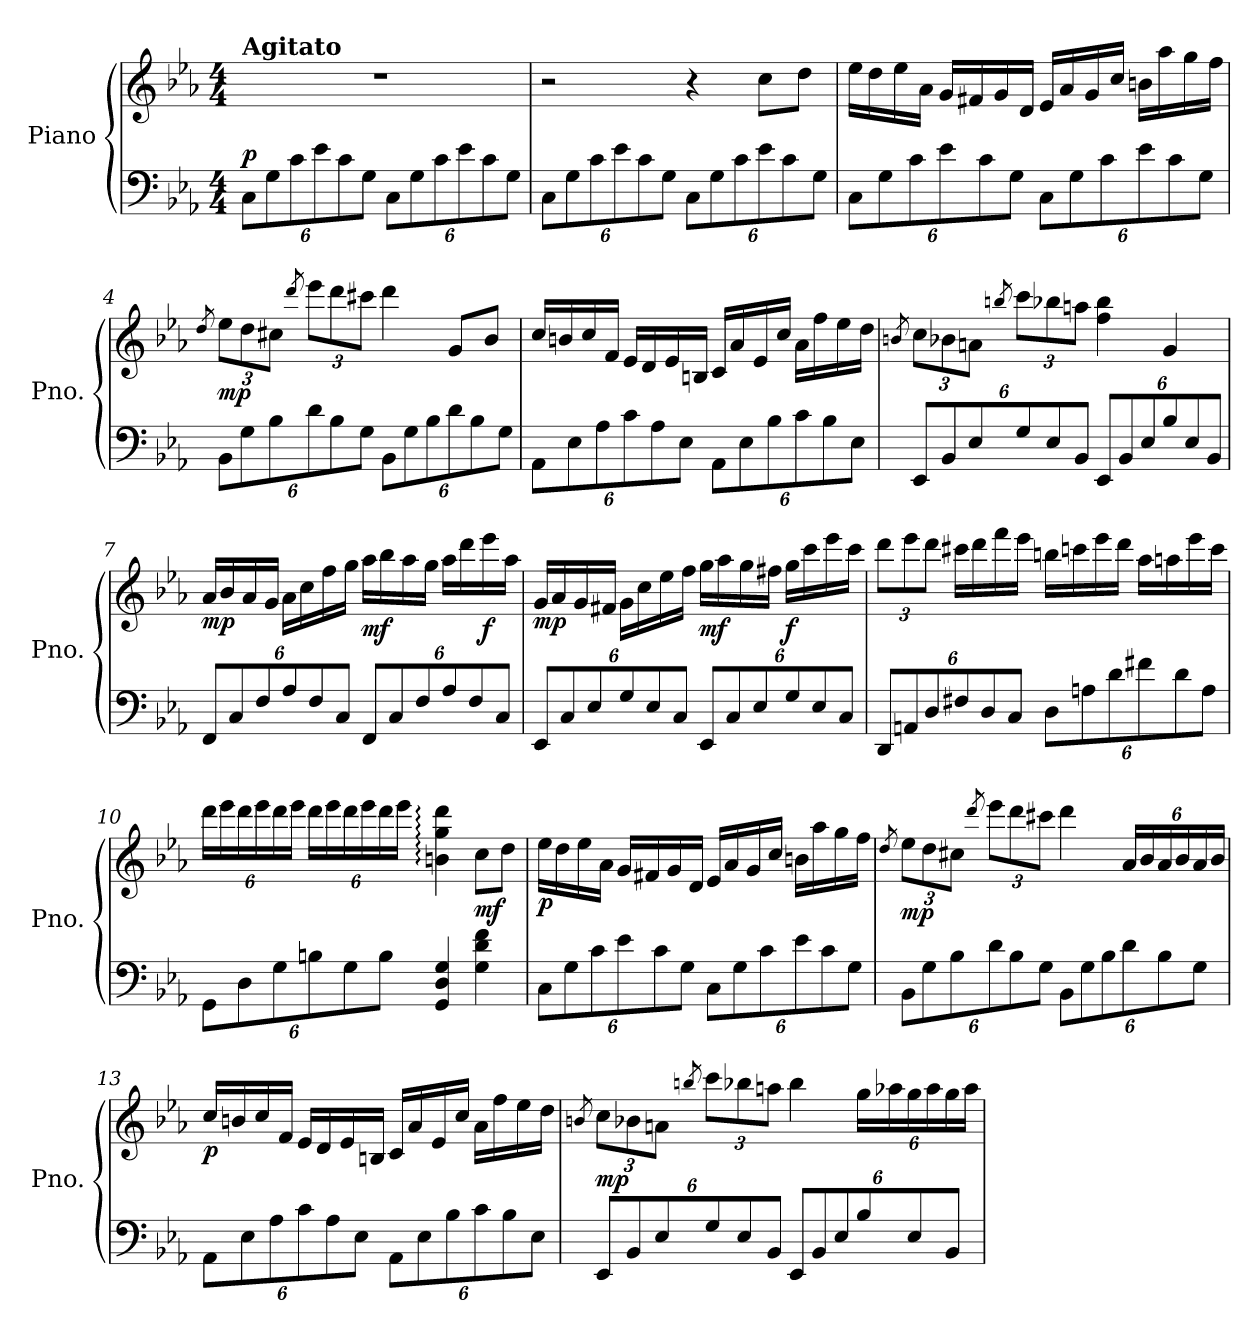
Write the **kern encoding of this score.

**kern	**kern	**dynam
*part1	*part1	*part1
*staff2	*staff1	*staff1/2
*I"Piano	*	*
*I'Pno.	*	*
*clefF4	*clefG2	*
*k[b-e-a-]	*k[b-e-a-]	*
*M4/4	*M4/4	*
*Xbrackettup	*	*
=1	=1	=1
!	!LO:TX:a:B:t=Agitato	!
!	!	!LO:DY:a=2
12C\L	1r	p
12G\	.	.
12c\	.	.
12e-\	.	.
12c\	.	.
12G\J	.	.
12C\L	.	.
12G\	.	.
12c\	.	.
12e-\	.	.
12c\	.	.
12G\J	.	.
=2	=2	=2
12C\L	2r	.
12G\	.	.
12c\	.	.
12e-\	.	.
12c\	.	.
12G\J	.	.
12C\L	4r	.
12G\	.	.
12c\	.	.
12e-\	8cc\L	.
12c\	.	.
.	8dd\J	.
12G\J	.	.
=3	=3	=3
12C\L	16ee-\LL	.
.	16dd\	.
12G\	.	.
.	16ee-\	.
12c\	.	.
.	16a-\JJ	.
12e-\	16g/LL	.
.	16f#X/	.
12c\	.	.
.	16g/	.
12G\J	.	.
.	16d/JJ	.
12C\L	16e-/LL	.
.	16a-/	.
12G\	.	.
.	16g/	.
12c\	.	.
.	16cc/JJ	.
12e-\	16bn\LL	.
.	16aa-\	.
12c\	.	.
.	16gg\	.
12G\J	.	.
.	16ff\JJ	.
!!LO:LB:g=z
=4	=4	=4
.	8qdd/	.
*	*Xbrackettup	*
!	!	!LO:DY:b
12BB-\L	12ee-\L	mp
12G\	12dd\	.
12B-\	12cc#X\J	.
.	8qddd/	.
12d\	12eee-\L	.
12B-\	12ddd\	.
12G\J	12ccc#X\J	.
12BB-\L	4ddd\	.
12G\	.	.
12B-\	.	.
12d\	8g/L	.
12B-\	.	.
.	8b-/J	.
12G\J	.	.
=5	=5	=5
12AA-\L	16cc/LL	.
.	16bn/	.
12E-\	.	.
.	16cc/	.
12A-\	.	.
.	16f/JJ	.
12c\	16e-/LL	.
.	16d/	.
12A-\	.	.
.	16e-/	.
12E-\J	.	.
.	16Bn/JJ	.
12AA-\L	16c/LL	.
.	16a-/	.
12E-\	.	.
.	16e-/	.
12B-\	.	.
.	16cc/JJ	.
12c\	16a-\LL	.
.	16ff\	.
12B-\	.	.
.	16ee-\	.
12E-\J	.	.
.	16dd\JJ	.
!!LO:LB:g=z
=6	=6	=6
.	8qbn/	.
12EE-/L	12cc\L	.
12BB-/	12b-X\	.
12E-/	12an\J	.
.	8qbbn/	.
12G/	12ccc\L	.
12E-/	12bb-X\	.
12BB-/J	12aan\J	.
12EE-/L	4ff\ 4bb-\	.
12BB-/	.	.
12E-/	.	.
12B-/	4g/	.
12E-/	.	.
12BB-/J	.	.
=7	=7	=7
!	!	!LO:DY:b
12FF/L	16a-/LL	mp
.	16b-/	.
12C/	.	.
.	16a-/	.
12F/	.	.
.	16g/JJ	.
12A-/	16a-\LL	.
.	16cc\	.
12F/	.	.
.	16ff\	.
12C/J	.	.
.	16gg\JJ	.
!	!	!LO:DY:b
12FF/L	16aa-\LL	mf
.	16bb-\	.
12C/	.	.
.	16aa-\	.
12F/	.	.
.	16gg\JJ	.
12A-/	16aa-\LL	.
.	16ddd\	.
12F/	.	.
!	!	!LO:DY:b
.	16eee-\	f
12C/J	.	.
.	16aa-\JJ	.
!!LO:LB:g=z
=8	=8	=8
!	!	!LO:DY:b
12EE-/L	16g/LL	mp
.	16a-/	.
12C/	.	.
.	16g/	.
12E-/	.	.
.	16f#X/JJ	.
12G/	16g\LL	.
.	16cc\	.
12E-/	.	.
.	16ee-\	.
12C/J	.	.
.	16ff\JJ	.
!	!	!LO:DY:b
12EE-/L	16gg\LL	mf
.	16aa-\	.
12C/	.	.
.	16gg\	.
12E-/	.	.
.	16ff#X\JJ	.
!	!	!LO:DY:b
12G/	16gg\LL	f
.	16ccc\	.
12E-/	.	.
.	16eee-\	.
12C/J	.	.
.	16ccc\JJ	.
=9	=9	=9
12DD/L	12ddd\L	.
12AAn/	12eee-\	.
12D/	12ddd\J	.
12F#X/	16ccc#X\LL	.
.	16ddd\	.
12D/	.	.
.	16fff\	.
12C/J	.	.
.	16eee-\JJ	.
12D\L	16bbn\LL	.
.	16cccn\	.
12An\	.	.
.	16eee-\	.
12d\	.	.
.	16ddd\JJ	.
12f#X\	16aa-\LL	.
.	16aan\	.
12d\	.	.
.	16eee-\	.
12A\J	.	.
.	16ccc\JJ	.
!!LO:LB:g=z
=10	=10	=10
12GG\L	24ddd\LL	.
.	24eee-\	.
12D\	24ddd\	.
.	24eee-\	.
12G\	24ddd\	.
.	24eee-\JJ	.
12Bn\	24ddd\LL	.
.	24eee-\	.
12G\	24ddd\	.
.	24eee-\	.
12B\J	24ddd\	.
.	24eee-\JJ	.
4GG/ 4D/ 4G/	4bn\: 4gg\: 4ddd\:	.
!	!	!LO:DY:b
4G\ 4d\ 4f\	8cc\L	mf
.	8dd\J	.
=11	=11	=11
!	!	!LO:DY:b
12C\L	16ee-\LL	p
.	16dd\	.
12G\	.	.
.	16ee-\	.
12c\	.	.
.	16a-\JJ	.
12e-\	16g/LL	.
.	16f#X/	.
12c\	.	.
.	16g/	.
12G\J	.	.
.	16d/JJ	.
12C\L	16e-/LL	.
.	16a-/	.
12G\	.	.
.	16g/	.
12c\	.	.
.	16cc/JJ	.
12e-\	16bn\LL	.
.	16aa-\	.
12c\	.	.
.	16gg\	.
12G\J	.	.
.	16ff\JJ	.
!!LO:PB:g=z
=12	=12	=12
.	8qdd/	.
!	!	!LO:DY:b
12BB-\L	12ee-\L	mp
12G\	12dd\	.
12B-\	12cc#X\J	.
.	8qddd/	.
12d\	12eee-\L	.
12B-\	12ddd\	.
12G\J	12ccc#X\J	.
12BB-\L	4ddd\	.
12G\	.	.
12B-\	.	.
12d\	24a-/LL	.
.	24b-/	.
12B-\	24a-/	.
.	24b-/	.
12G\J	24a-/	.
.	24b-/JJ	.
=13	=13	=13
!	!	!LO:DY:b
12AA-\L	16cc/LL	p
.	16bn/	.
12E-\	.	.
.	16cc/	.
12A-\	.	.
.	16f/JJ	.
12c\	16e-/LL	.
.	16d/	.
12A-\	.	.
.	16e-/	.
12E-\J	.	.
.	16Bn/JJ	.
12AA-\L	16c/LL	.
.	16a-/	.
12E-\	.	.
.	16e-/	.
12B-\	.	.
.	16cc/JJ	.
12c\	16a-\LL	.
.	16ff\	.
12B-\	.	.
.	16ee-\	.
12E-\J	.	.
.	16dd\JJ	.
!!LO:LB:g=z
=14	=14	=14
.	8qbn/	.
!	!	!LO:DY:b
12EE-/L	12cc\L	mp
12BB-/	12b-X\	.
12E-/	12an\J	.
.	8qbbn/	.
12G/	12ccc\L	.
12E-/	12bb-X\	.
12BB-/J	12aan\J	.
12EE-/L	4bb-\	.
12BB-/	.	.
12E-/	.	.
12B-/	24gg\LL	.
.	24aa-X\	.
12E-/	24gg\	.
.	24aa-\	.
12BB-/J	24gg\	.
.	24aa-\JJ	.
=	=	=
*-	*-	*-
